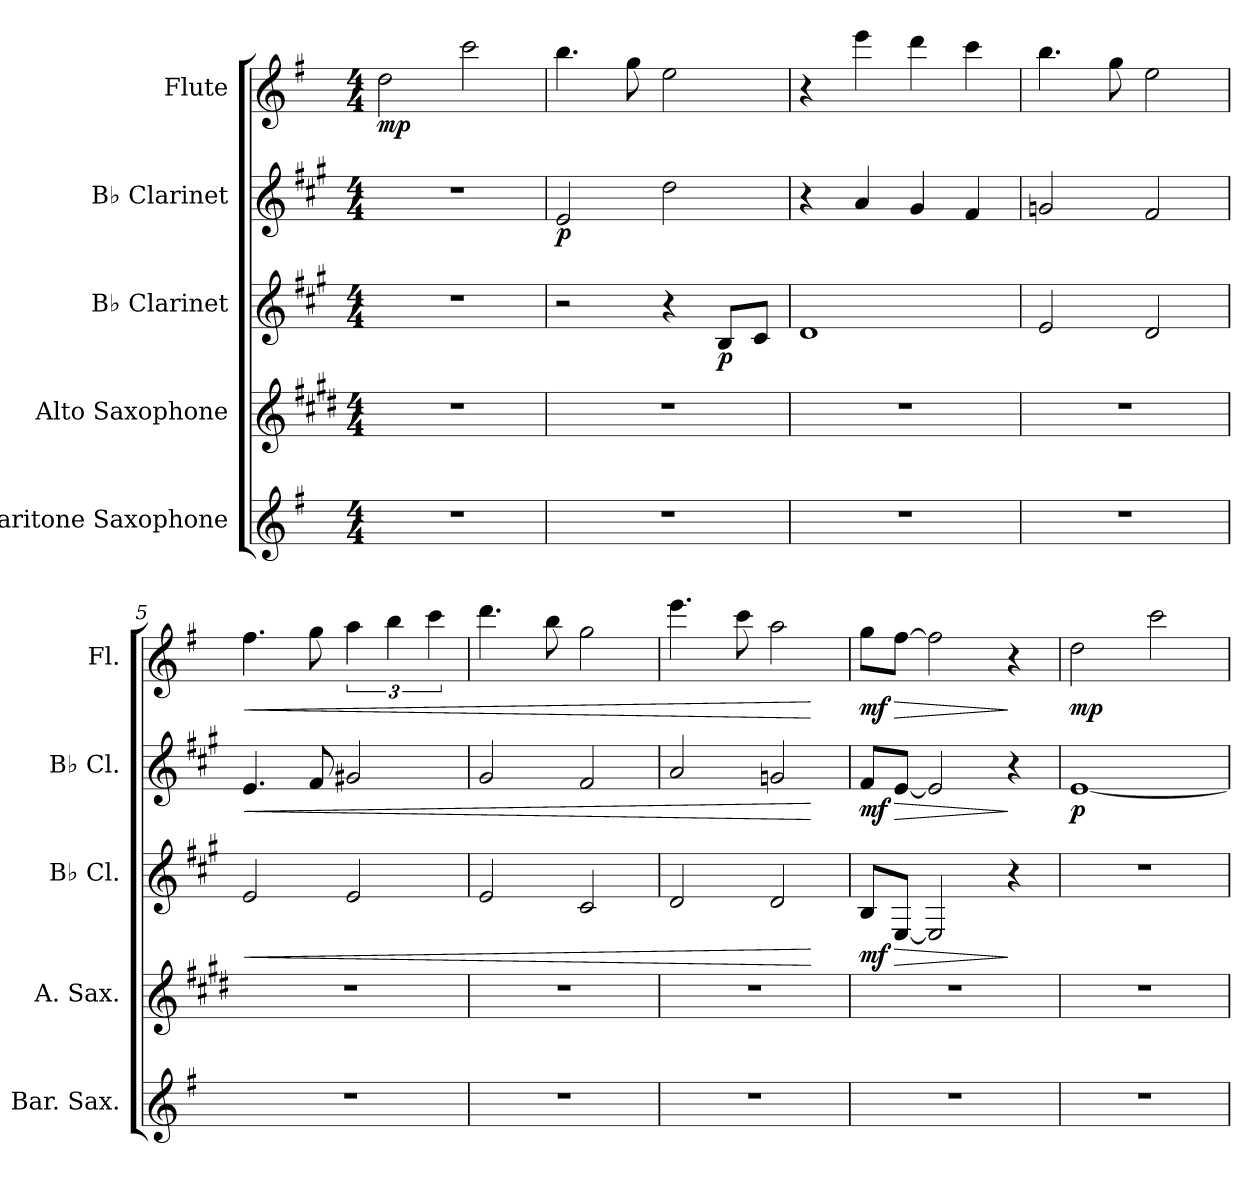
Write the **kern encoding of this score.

**kern	**kern	**kern	**dynam	**kern	**dynam	**kern	**dynam
*part5	*part4	*part3	*part3	*part2	*part2	*part1	*part1
*staff5	*staff4	*staff3	*staff3	*staff2	*staff2	*staff1	*staff1
*I"Baritone Saxophone	*I"Alto Saxophone	*I"B♭ Clarinet	*	*I"B♭ Clarinet	*	*I"Flute	*
*I'Bar. Sax.	*I'A. Sax.	*I'B♭ Cl.	*	*I'B♭ Cl.	*	*I'Fl.	*
*clefG2	*clefG2	*clefG2	*	*clefG2	*	*clefG2	*
*ITrd12c21	*ITrd5c9	*ITrd1c2	*	*ITrd1c2	*	*	*
*k[f#]	*k[f#]	*k[f#]	*	*k[f#]	*	*k[f#]	*
*M4/4	*M4/4	*M4/4	*	*M4/4	*	*M4/4	*
*MM80	*MM80	*MM80	*	*MM80	*	*MM80	*
=1	=1	=1	=1	=1	=1	=1	=1
!	!	!	!	!	!	!	!LO:DY:b
1r	1r	1r	.	1r	.	2dd\	mp
.	.	.	.	.	.	2ccc\	.
=2	=2	=2	=2	=2	=2	=2	=2
!	!	!	!	!	!LO:DY:b	!	!
1r	1r	2r	.	2d/	p	4.bb\	.
.	.	.	.	.	.	8gg\	.
.	.	4r	.	2cc\	.	2ee\	.
!	!	!	!LO:DY:b	!	!	!	!
.	.	8A/L	p	.	.	.	.
.	.	8B/J	.	.	.	.	.
=3	=3	=3	=3	=3	=3	=3	=3
1r	1r	1c	.	4r	.	4r	.
.	.	.	.	4g/	.	4eee\	.
.	.	.	.	4f#/	.	4ddd\	.
.	.	.	.	4e/	.	4ccc\	.
=4	=4	=4	=4	=4	=4	=4	=4
1r	1r	2d/	.	2fn/	.	4.bb\	.
.	.	.	.	.	.	8gg\	.
.	.	2c/	.	2e/	.	2ee\	.
=5	=5	=5	=5	=5	=5	=5	=5
!	!	!	!LO:HP:b	!	!LO:HP:b	!	!LO:HP:b
1r	1r	2d/	<	4.d/	<	4.ff#\	<
.	.	.	.	8e/	.	8gg\	.
.	.	2d/	.	2f#X/	.	6aa\	.
.	.	.	.	.	.	6bb\	.
.	.	.	.	.	.	6ccc\	.
=6	=6	=6	=6	=6	=6	=6	=6
1r	1r	2d/	.	2f#/	.	4.ddd\	.
.	.	.	.	.	.	8bb\	.
.	.	2B/	.	2e/	.	2gg\	.
!!LO:LB:g=z
=7	=7	=7	=7	=7	=7	=7	=7
1r	1r	2c/	.	2g/	.	4.eee\	.
.	.	.	.	.	.	8ccc\	.
.	.	2c/	.	2fn/	.	2aa\	.
.	.	.	[	.	[	.	[
=8	=8	=8	=8	=8	=8	=8	=8
!	!	!	!LO:DY:b	!	!LO:DY:b	!	!LO:DY:b
1r	1r	8A/L	mf	8e/L	mf	8gg\L	mf
!	!	!	!LO:HP:b	!	!LO:HP:b	!	!LO:HP:b
.	.	[8D/J	>	[8d/J	>	[8ff#\J	>
.	.	2D/]	.	2d/]	.	2ff#\]	.
.	.	4r	]	4r	]	4r	]
=9	=9	=9	=9	=9	=9	=9	=9
!	!	!	!	!	!LO:DY:b	!	!LO:DY:b
1r	1r	1r	.	[1d	p	2dd\	mp
.	.	.	.	.	.	2ccc\	.
=	=	=	=	=	=	=	=
*-	*-	*-	*-	*-	*-	*-	*-
